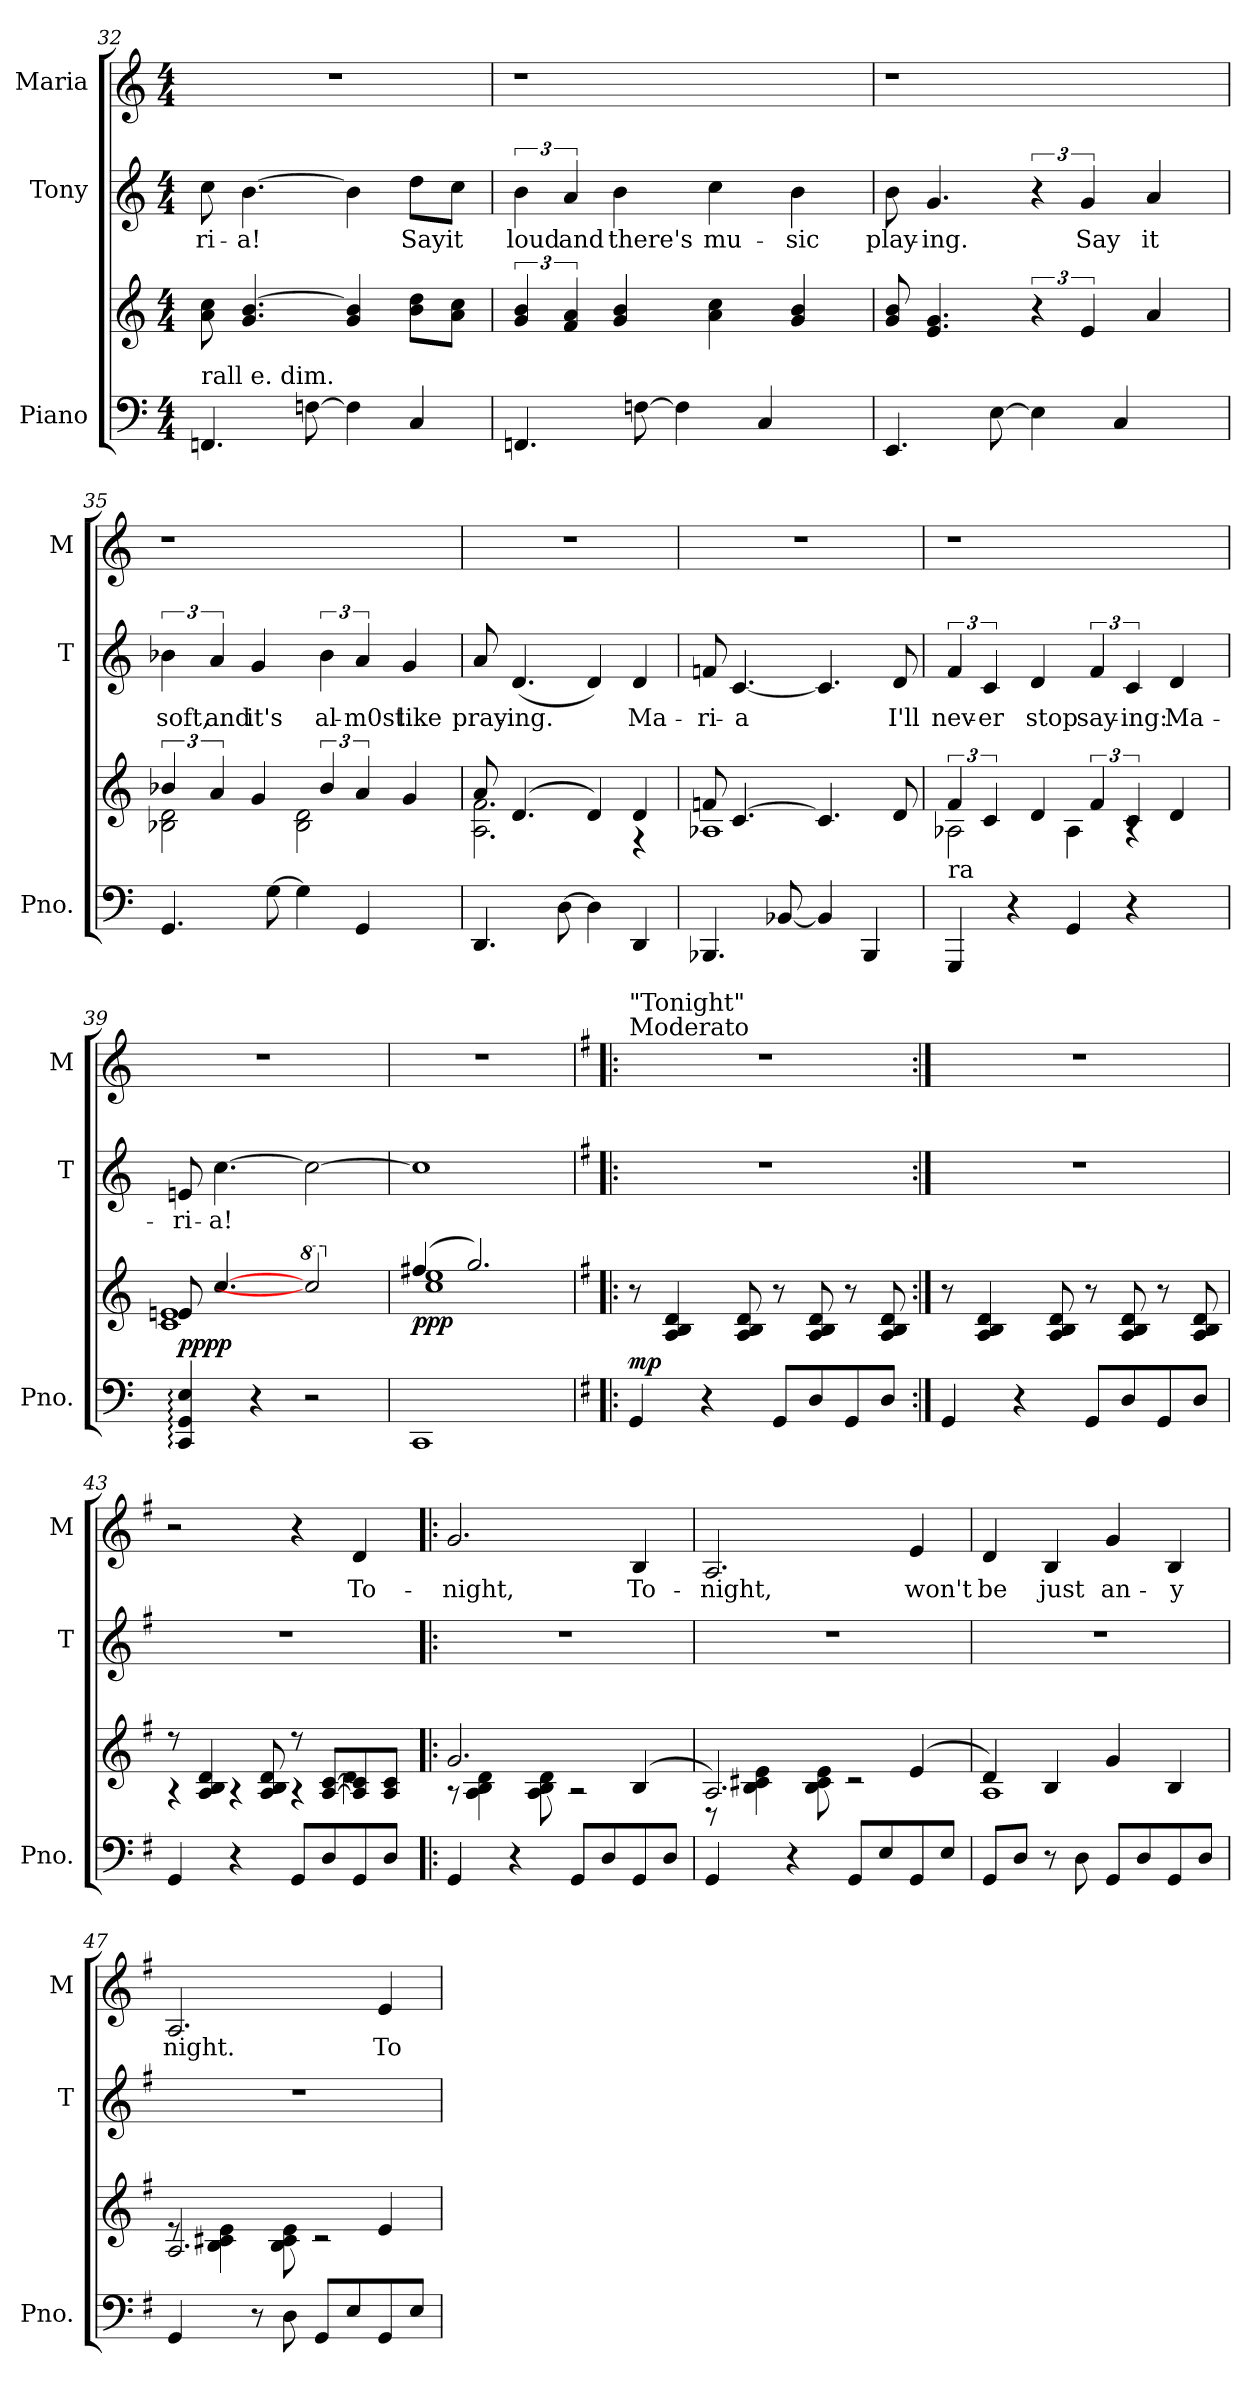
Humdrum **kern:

**kern	**kern	**dynam	**kern	**text	**kern	**text
*part3	*part3	*part3	*part2	*part2	*part1	*part1
*staff4	*staff3	*staff3/4	*staff2	*staff2	*staff1	*staff1
*I"Piano	*	*	*I"Tony	*	*I"Maria	*
*I'Pno.	*	*	*I'T	*	*I'M	*
!!LO:PB:g=z
*clefF4	*clefG2	*	*clefG2	*	*clefG2	*
*k[]	*k[]	*	*k[]	*	*k[]	*
*C:	*C:	*	*C:	*	*C:	*
*M4/4	*M4/4	*	*M4/4	*	*M4/4	*
=32	=32	=32	=32	=32	=32	=32
!LO:TX:a:t=rall e. dim.	!	!	!	!	!	!
4.FFn/	8a\ 8cc\	.	8cc\	-ri-	1r	.
.	4.g/ [4.b/	.	[4.b\	-a!	.	.
[8Fn\	.	.	.	.	.	.
4F\]	4g/ 4b/]	.	4b\]	.	.	.
4C/	8b\ 8dd\L	.	8dd\L	Say	.	.
.	8a\ 8cc\J	.	8cc\J	it	.	.
=33	=33	=33	=33	=33	=33	=33
4.FFn/	6g/ 6b/	.	6b\	loud	1r	.
.	6f/ 6a/	.	6a/	and	.	.
.	4g/ 4b/	.	4b\	there's	.	.
[8Fn\	.	.	.	.	.	.
4F\]	.	.	.	.	.	.
.	4a\ 4cc\	.	4cc\	mu-	.	.
4C/	.	.	.	.	.	.
.	4g/ 4b/	.	4b\	-sic	.	.
12ryy	.	.	.	.	12ryy	.
=34	=34	=34	=34	=34	=34	=34
4.EE/	8g/ 8b/	.	8b\	play-	1r	.
.	4.e/ 4.g/	.	4.g/	-ing.	.	.
[8E\	.	.	.	.	.	.
4E\]	6r	.	6r	.	.	.
.	6e/	.	6g/	Say	.	.
4C/	.	.	.	.	.	.
.	4a/	.	4a/	it	.	.
12ryy	.	.	.	.	12ryy	.
!!LO:LB:g=z
=35	=35	=35	=35	=35	=35	=35
*	*^	*	*	*	*	*
4.GG/	6b-X/	2B-X\ 2d\	.	6b-X\	soft,	1r	.
.	6a/	.	.	6a/	and	.	.
.	4g/	.	.	4g/	it's	.	.
[8G\	.	.	.	.	.	.	.
4G\]	.	2B-\ 2d\	.	.	.	.	.
.	6b-/	.	.	6b-\	al-	.	.
4GG/	6a/	.	.	6a/	-m0st	.	.
.	4g/	.	.	4g/	like	.	.
6ryy	.	6ryy	.	.	.	6ryy	.
=36	=36	=36	=36	=36	=36	=36	=36
4.DD/	8a/	2.A\ 2.f\	.	8a/	pray-	1r	.
.	(4.d/	.	.	(4.d/	-ing.	.	.
[8D\	.	.	.	.	.	.	.
4D\]	4d/)	.	.	4d/)	.	.	.
4DD/	4d/	4rF	.	4d/	Ma-	.	.
=37	=37	=37	=37	=37	=37	=37	=37
4.BBB-X/	8fn/	1A-X	.	8fn/	-ri-	1r	.
.	[4.c/	.	.	[4.c/	-a	.	.
[8BB-X/	.	.	.	.	.	.	.
4BB-/]	4.c/]	.	.	4.c/]	.	.	.
4BBB-/	.	.	.	.	.	.	.
.	8d/	.	.	8d/	I'll	.	.
=38	=38	=38	=38	=38	=38	=38	=38
!LO:TX:a:t=ra	!	!	!	!	!	!	!
4GGG/	6f/	2A-X\	.	6f/	nev-	1r	.
.	6c/	.	.	6c/	-er	.	.
4r	.	.	.	.	.	.	.
.	4d/	.	.	4d/	stop	.	.
4GG/	.	4A-\	.	.	.	.	.
.	6f/	.	.	6f/	say-	.	.
4r	6c/	4rA	.	6c/	-ing:	.	.
.	4d/	.	.	4d/	Ma-	.	.
6ryy	.	6ryy	.	.	.	6ryy	.
!!LO:PB:g=z
=39	=39	=39	=39	=39	=39	=39	=39
!	!	!	!LO:DY:a=2	!	!	!	!
!	!	!	!LO:DY:n=1:a	!	!	!	!
4CC/: 4GG/: 4E/:	8en/	1c 1e	pp pp	8en/	-ri-	1r	.
.	[4.cc/	.	.	[4.cc\	-a!	.	.
4r	.	.	.	.	.	.	.
*	*8va	*	*	*	*	*	*
2r	2ccc/]	.	.	2cc\_	.	.	.
=40	=40	=40	=40	=40	=40	=40	=40
*	*X8va	*	*	*	*	*	*
!	!	!	!LO:DY:b	!	!	!	!
1CC	(4ff#X/	1cc 1ee	ppp	1cc]	.	1r	.
.	2.gg/)	.	.	.	.	.	.
*	*v	*v	*	*	*	*	*
=41!|:	=41!|:	=41!|:	=41!|:	=41!|:	=41!|:	=41!|:
*k[f#]	*k[f#]	*	*k[f#]	*	*k[f#]	*
*G:	*G:	*	*G:	*	*G:	*
!	!	!	!	!	!LO:TX:a:t=Moderato	!
!	!	!	!	!	!LO:TX:a:t="Tonight"	!
!	!	!LO:DY:a=2	!	!	!	!
4GG/	8r	mp	1r	.	1r	.
.	4A/ 4B/ 4d/	.	.	.	.	.
4r	.	.	.	.	.	.
.	8A/ 8B/ 8d/	.	.	.	.	.
8GG/L	8r	.	.	.	.	.
8D/	8A/ 8B/ 8d/	.	.	.	.	.
8GG/	8r	.	.	.	.	.
8D/J	8A/ 8B/ 8d/	.	.	.	.	.
=42:|!	=42:|!	=42:|!	=42:|!	=42:|!	=42:|!	=42:|!
4GG/	8r	.	1r	.	1r	.
.	4A/ 4B/ 4d/	.	.	.	.	.
4r	.	.	.	.	.	.
.	8A/ 8B/ 8d/	.	.	.	.	.
8GG/L	8r	.	.	.	.	.
8D/	8A/ 8B/ 8d/	.	.	.	.	.
8GG/	8r	.	.	.	.	.
8D/J	8A/ 8B/ 8d/	.	.	.	.	.
!!LO:LB:g=z
=43	=43	=43	=43	=43	=43	=43
*	*^	*	*	*	*	*
4GG/	8r	4rA	.	1r	.	2r	.
.	4A/ 4B/ 4d/	.	.	.	.	.	.
4r	.	4rA	.	.	.	.	.
.	8A/ 8B/ 8d/	.	.	.	.	.	.
8GG/L	8r	4rA	.	.	.	4r	.
8D/	[8A/ [8c/L	.	.	.	.	.	.
8GG/	8A/] 8c/]	4d\	.	.	.	4d/	To-
8D/J	8A/ 8c/J	.	.	.	.	.	.
=44!|:	=44!|:	=44!|:	=44!|:	=44!|:	=44!|:	=44!|:	=44!|:
4GG/	2.g/	8rA	.	1r	.	2.g/	-night,
.	.	4A\ 4B\ 4d\	.	.	.	.	.
4r	.	.	.	.	.	.	.
.	.	8A\ 8B\ 8d\	.	.	.	.	.
8GG/L	.	2rA	.	.	.	.	.
8D/	.	.	.	.	.	.	.
8GG/	(4B/	.	.	.	.	4B/	To-
8D/J	.	.	.	.	.	.	.
=45	=45	=45	=45	=45	=45	=45	=45
4GG/	2.A/)	8r	.	1r	.	2.A/	-night,
.	.	4B\ 4c#X\ 4e\	.	.	.	.	.
4r	.	.	.	.	.	.	.
.	.	8B\ 8c#\ 8e\	.	.	.	.	.
8GG/L	.	2rc	.	.	.	.	.
8E/	.	.	.	.	.	.	.
8GG/	(4e/	.	.	.	.	4e/	won't
8E/J	.	.	.	.	.	.	.
=46	=46	=46	=46	=46	=46	=46	=46
8GG/L	4d/)	1A	.	1r	.	4d/	be
8D/J	.	.	.	.	.	.	.
8r	4B/	.	.	.	.	4B/	just
8D\	.	.	.	.	.	.	.
8GG/L	4g/	.	.	.	.	4g/	an-
8D/	.	.	.	.	.	.	.
8GG/	4B/	.	.	.	.	4B/	-y
8D/J	.	.	.	.	.	.	.
!!LO:PB:g=z
=47	=47	=47	=47	=47	=47	=47	=47
4GG/	2.A/	8re	.	1r	.	2.A/	night.
.	.	4B\ 4c#X\ 4e\	.	.	.	.	.
8r	.	.	.	.	.	.	.
8D\	.	8B\ 8c#\ 8e\	.	.	.	.	.
8GG/L	.	2rc	.	.	.	.	.
8E/	.	.	.	.	.	.	.
8GG/	4e/	.	.	.	.	4e/	To-
8E/J	.	.	.	.	.	.	.
*	*v	*v	*	*	*	*	*
=	=	=	=	=	=	=
*-	*-	*-	*-	*-	*-	*-
